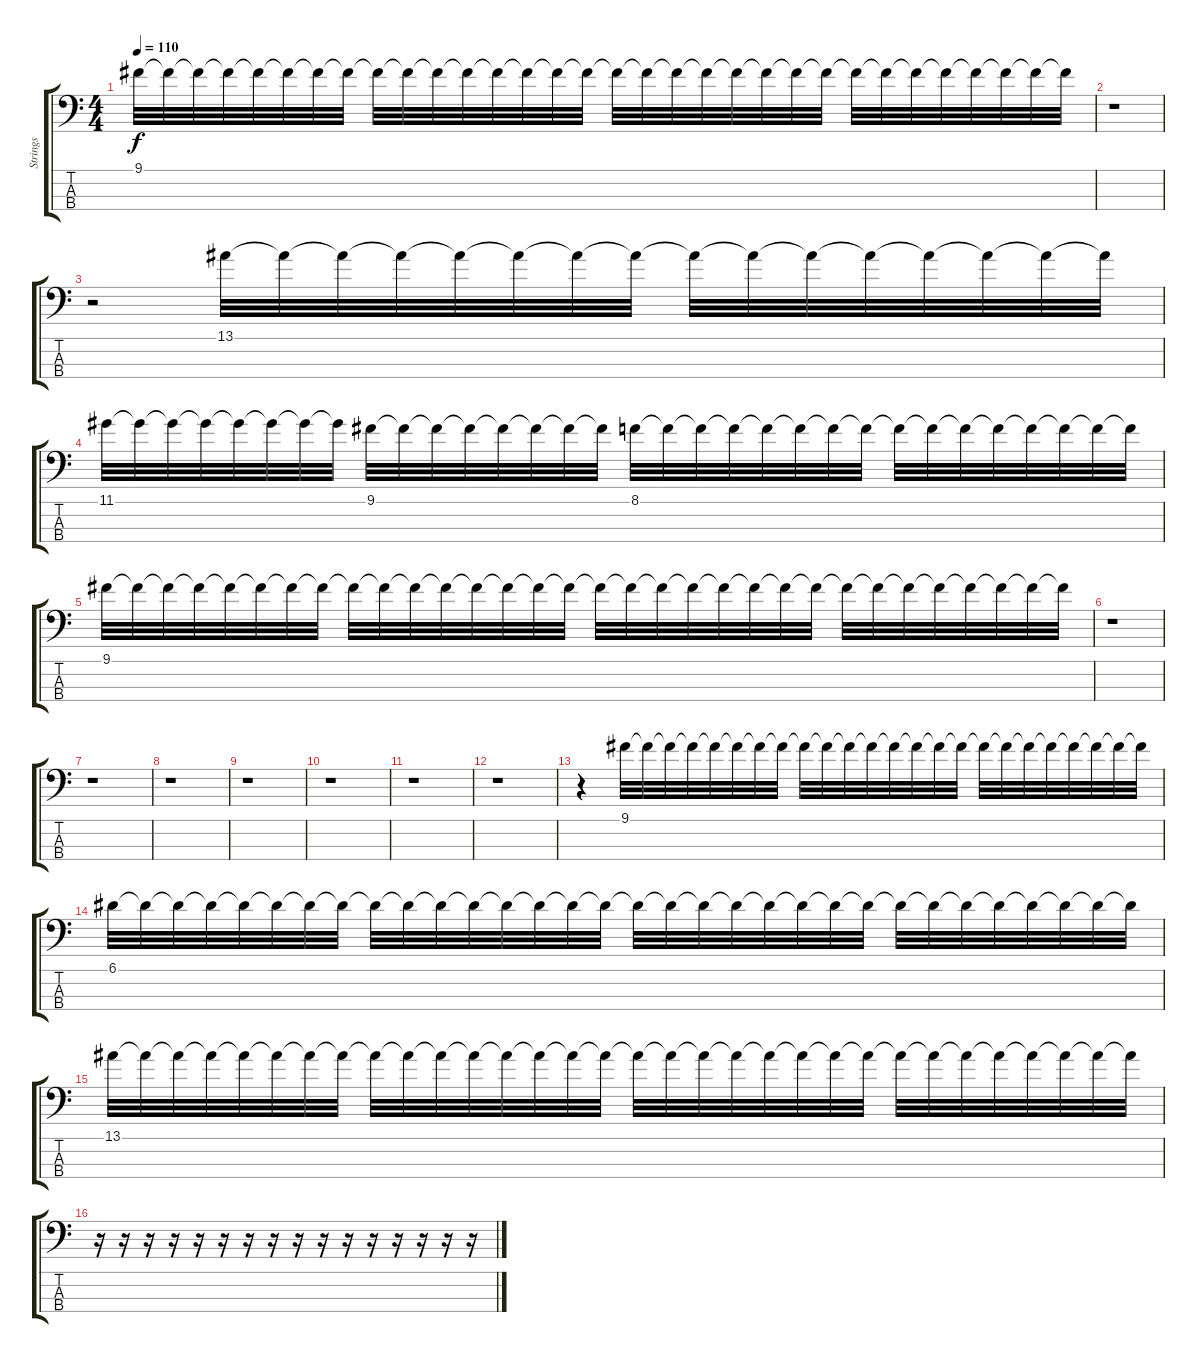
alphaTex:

\track ("Strings" "Strings") {instrument cello}
\staff {score tabs}
\tuning (A3 D3 G2 C2) {hide}
\ts (4 4)
\tempo 110
\clef f4
\ks c
9.1.32{dy f} 9.1{t}.32 9.1{t}.32 9.1{t}.32 9.1{t}.32 9.1{t}.32 9.1{t}.32 9.1{t}.32 9.1{t}.32 9.1{t}.32 9.1{t}.32 9.1{t}.32 9.1{t}.32 9.1{t}.32 9.1{t}.32 9.1{t}.32 9.1{t}.32 9.1{t}.32 9.1{t}.32 9.1{t}.32 9.1{t}.32 9.1{t}.32 9.1{t}.32 9.1{t}.32 9.1{t}.32 9.1{t}.32 9.1{t}.32 9.1{t}.32 9.1{t}.32 9.1{t}.32 9.1{t}.32 9.1{t}.32 |
r.1 |
r.2 13.1.32 13.1{t}.32 13.1{t}.32 13.1{t}.32 13.1{t}.32 13.1{t}.32 13.1{t}.32 13.1{t}.32 13.1{t}.32 13.1{t}.32 13.1{t}.32 13.1{t}.32 13.1{t}.32 13.1{t}.32 13.1{t}.32 13.1{t}.32 |
11.1.32 11.1{t}.32 11.1{t}.32 11.1{t}.32 11.1{t}.32 11.1{t}.32 11.1{t}.32 11.1{t}.32 9.1.32 9.1{t}.32 9.1{t}.32 9.1{t}.32 9.1{t}.32 9.1{t}.32 9.1{t}.32 9.1{t}.32 8.1.32 8.1{t}.32 8.1{t}.32 8.1{t}.32 8.1{t}.32 8.1{t}.32 8.1{t}.32 8.1{t}.32 8.1{t}.32 8.1{t}.32 8.1{t}.32 8.1{t}.32 8.1{t}.32 8.1{t}.32 8.1{t}.32 8.1{t}.32 |
9.1.32 9.1{t}.32 9.1{t}.32 9.1{t}.32 9.1{t}.32 9.1{t}.32 9.1{t}.32 9.1{t}.32 9.1{t}.32 9.1{t}.32 9.1{t}.32 9.1{t}.32 9.1{t}.32 9.1{t}.32 9.1{t}.32 9.1{t}.32 9.1{t}.32 9.1{t}.32 9.1{t}.32 9.1{t}.32 9.1{t}.32 9.1{t}.32 9.1{t}.32 9.1{t}.32 9.1{t}.32 9.1{t}.32 9.1{t}.32 9.1{t}.32 9.1{t}.32 9.1{t}.32 9.1{t}.32 9.1{t}.32 |
r.1 |
r.1 |
r.1 |
r.1 |
r.1 |
r.1 |
r.1 |
r.4 9.1.32 9.1{t}.32 9.1{t}.32 9.1{t}.32 9.1{t}.32 9.1{t}.32 9.1{t}.32 9.1{t}.32 9.1{t}.32 9.1{t}.32 9.1{t}.32 9.1{t}.32 9.1{t}.32 9.1{t}.32 9.1{t}.32 9.1{t}.32 9.1{t}.32 9.1{t}.32 9.1{t}.32 9.1{t}.32 9.1{t}.32 9.1{t}.32 9.1{t}.32 9.1{t}.32 |
6.1.32 6.1{t}.32 6.1{t}.32 6.1{t}.32 6.1{t}.32 6.1{t}.32 6.1{t}.32 6.1{t}.32 6.1{t}.32 6.1{t}.32 6.1{t}.32 6.1{t}.32 6.1{t}.32 6.1{t}.32 6.1{t}.32 6.1{t}.32 6.1{t}.32 6.1{t}.32 6.1{t}.32 6.1{t}.32 6.1{t}.32 6.1{t}.32 6.1{t}.32 6.1{t}.32 6.1{t}.32 6.1{t}.32 6.1{t}.32 6.1{t}.32 6.1{t}.32 6.1{t}.32 6.1{t}.32 6.1{t}.32 |
13.1.32 13.1{t}.32 13.1{t}.32 13.1{t}.32 13.1{t}.32 13.1{t}.32 13.1{t}.32 13.1{t}.32 13.1{t}.32 13.1{t}.32 13.1{t}.32 13.1{t}.32 13.1{t}.32 13.1{t}.32 13.1{t}.32 13.1{t}.32 13.1{t}.32 13.1{t}.32 13.1{t}.32 13.1{t}.32 13.1{t}.32 13.1{t}.32 13.1{t}.32 13.1{t}.32 13.1{t}.32 13.1{t}.32 13.1{t}.32 13.1{t}.32 13.1{t}.32 13.1{t}.32 13.1{t}.32 13.1{t}.32 |
r.16 r.16 r.16 r.16 r.16 r.16 r.16 r.16 r.16 r.16 r.16 r.16 r.16 r.16 r.16 r.16
